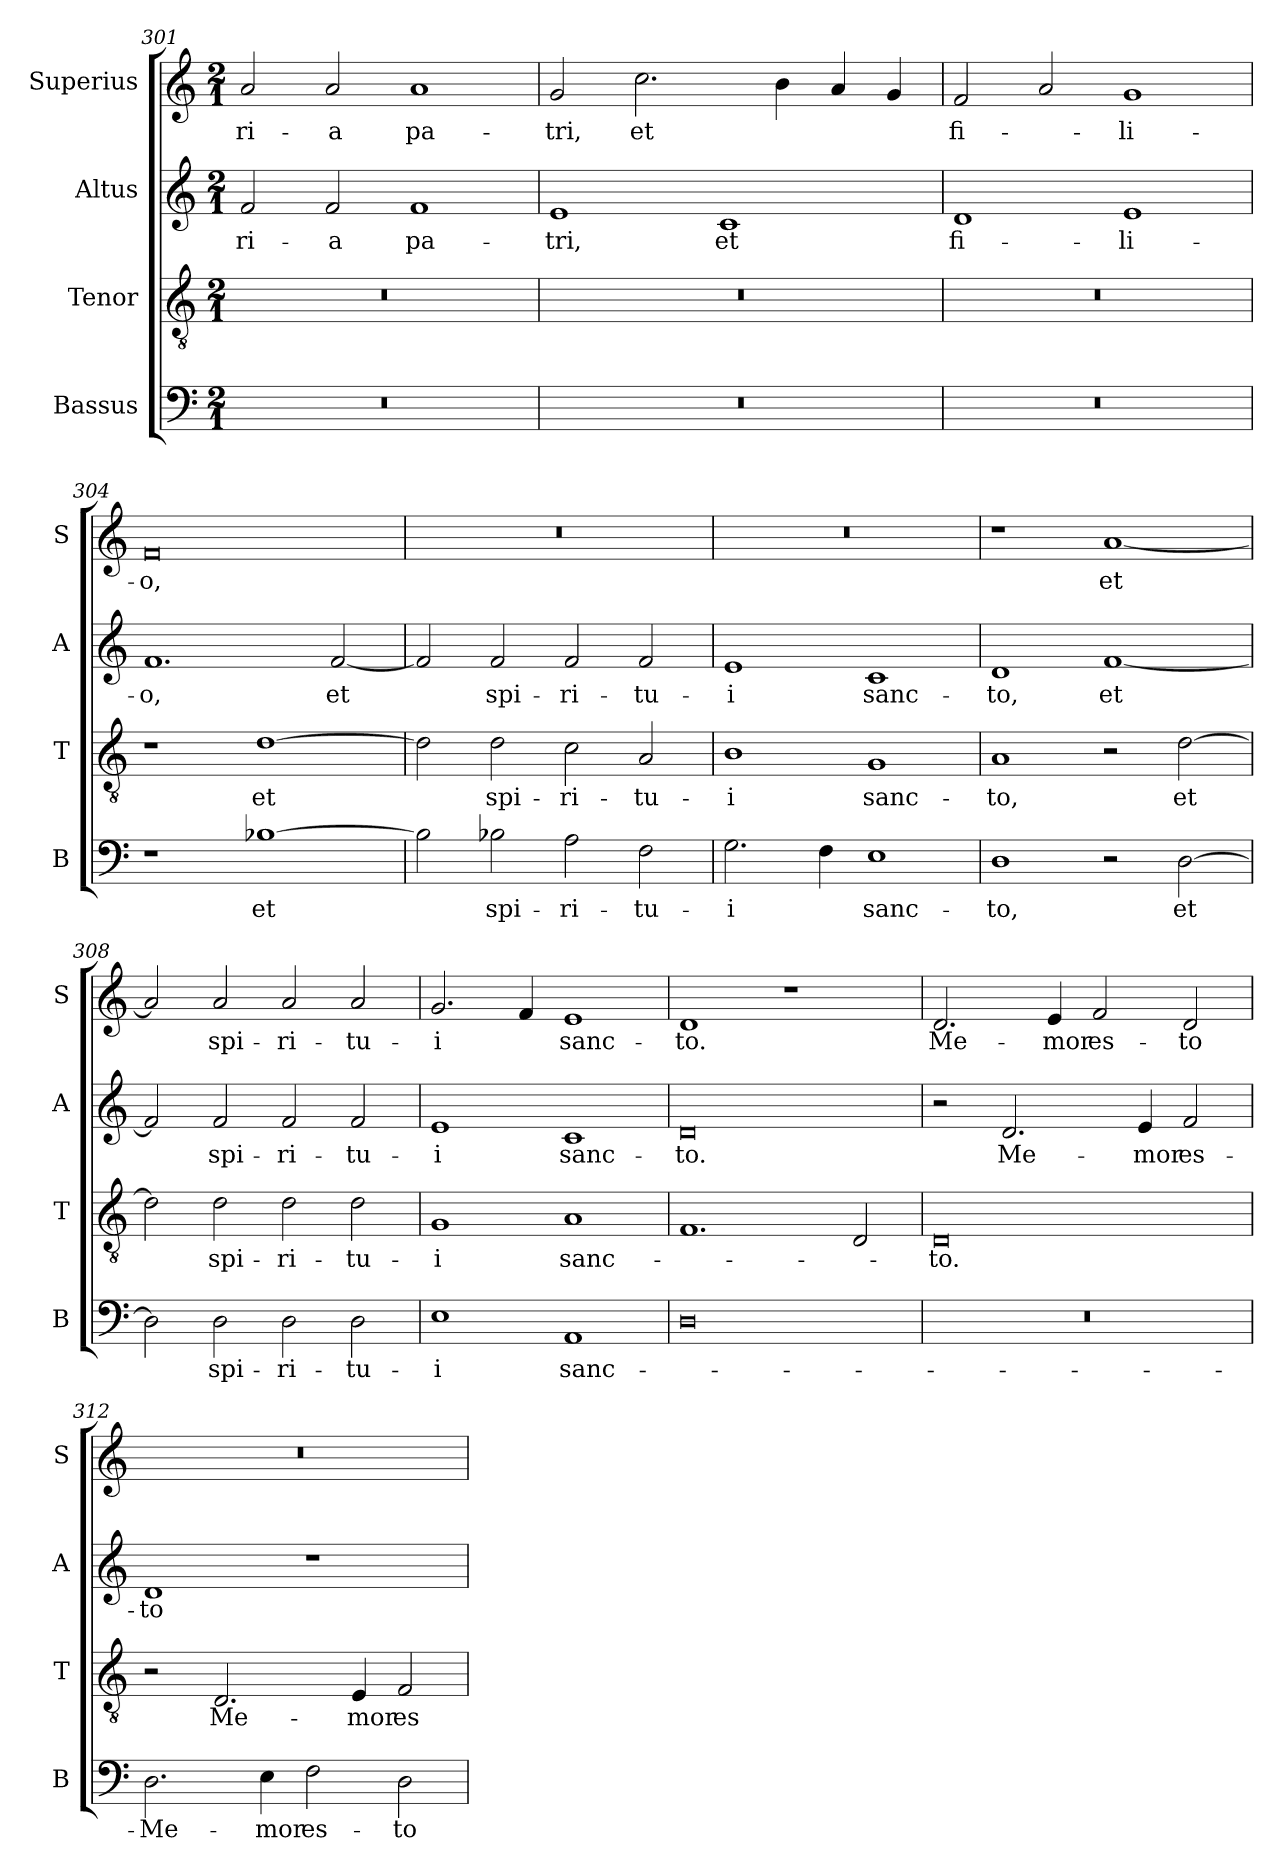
**kern	**text	**kern	**text	**kern	**text	**kern	**text
*part4	*part4	*part3	*part3	*part2	*part2	*part1	*part1
*staff4	*staff4	*staff3	*staff3	*staff2	*staff2	*staff1	*staff1
*I"Bassus	*	*I"Tenor	*	*I"Altus	*	*I"Superius	*
*I'B	*	*I'T	*	*I'A	*	*I'S	*
*clefF4	*	*clefGv2	*	*clefG2	*	*clefG2	*
*k[]	*	*k[]	*	*k[]	*	*k[]	*
*M2/1	*	*M2/1	*	*M2/1	*	*M2/1	*
=301	=301	=301	=301	=301	=301	=301	=301
0r	.	0r	.	2f/	-ri-	2a/	-ri-
.	.	.	.	2f/	-a	2a/	-a
.	.	.	.	1f	pa-	1a	pa-
=302	=302	=302	=302	=302	=302	=302	=302
0r	.	0r	.	1e	-tri,	2g/	-tri,
.	.	.	.	.	.	2.cc\	et
.	.	.	.	1c	et	.	.
.	.	.	.	.	.	4b\	.
.	.	.	.	.	.	4a/	.
.	.	.	.	.	.	4g/	.
=303	=303	=303	=303	=303	=303	=303	=303
0r	.	0r	.	1d	fi-	2f/	fi-
.	.	.	.	.	.	2a/	.
.	.	.	.	1e	-li-	1g	-li-
=304	=304	=304	=304	=304	=304	=304	=304
1r	.	1r	.	1.f	-o,	0f	-o,
[1B-X	et	[1d	et	.	.	.	.
.	.	.	.	[2f/	et	.	.
=305	=305	=305	=305	=305	=305	=305	=305
2B-\]	.	2d\]	.	2f/]	.	0r	.
2B-X\	spi-	2d\	spi-	2f/	spi-	.	.
2A\	ri-	2c\	ri-	2f/	ri-	.	.
2F\	-tu-	2A/	-tu-	2f/	-tu-	.	.
=306	=306	=306	=306	=306	=306	=306	=306
2.G\	-i	1B	-i	1e	-i	0r	.
4F\	.	.	.	.	.	.	.
1E	sanc-	1G	sanc-	1c	sanc-	.	.
=307	=307	=307	=307	=307	=307	=307	=307
1D	-to,	1A	-to,	1d	-to,	1r	.
2r	.	2r	.	[1f	et	[1a	et
[2D\	et	[2d\	et	.	.	.	.
=308	=308	=308	=308	=308	=308	=308	=308
2D\]	.	2d\]	.	2f/]	.	2a/]	.
2D\	spi-	2d\	spi-	2f/	spi-	2a/	spi-
2D\	-ri-	2d\	-ri-	2f/	-ri-	2a/	-ri-
2D\	-tu-	2d\	-tu-	2f/	-tu-	2a/	-tu-
=309	=309	=309	=309	=309	=309	=309	=309
1E	-i	1G	-i	1e	-i	2.g/	-i
.	.	.	.	.	.	4f/	.
1AA	sanc-	1A	sanc-	1c	sanc-	1e	sanc-
=310	=310	=310	=310	=310	=310	=310	=310
0D	.	1.F	.	0d	-to.	1d	-to.
.	.	.	.	.	.	1r	.
.	.	2D/	.	.	.	.	.
=311	=311	=311	=311	=311	=311	=311	=311
0r	.	0D	-to.	2r	.	2.d/	Me-
.	.	.	.	2.d/	Me-	.	.
.	.	.	.	.	.	4e/	-mor
.	.	.	.	.	.	2f/	es-
.	.	.	.	4e/	-mor	.	.
.	.	.	.	2f/	es-	2d/	-to
=312	=312	=312	=312	=312	=312	=312	=312
2.D\	Me-	2r	.	1d	-to	0r	.
.	.	2.D/	Me-	.	.	.	.
4E\	-mor	.	.	.	.	.	.
2F\	es-	.	.	1r	.	.	.
.	.	4E/	-mor	.	.	.	.
2D\	-to	2F/	es-	.	.	.	.
=	=	=	=	=	=	=	=
*-	*-	*-	*-	*-	*-	*-	*-
